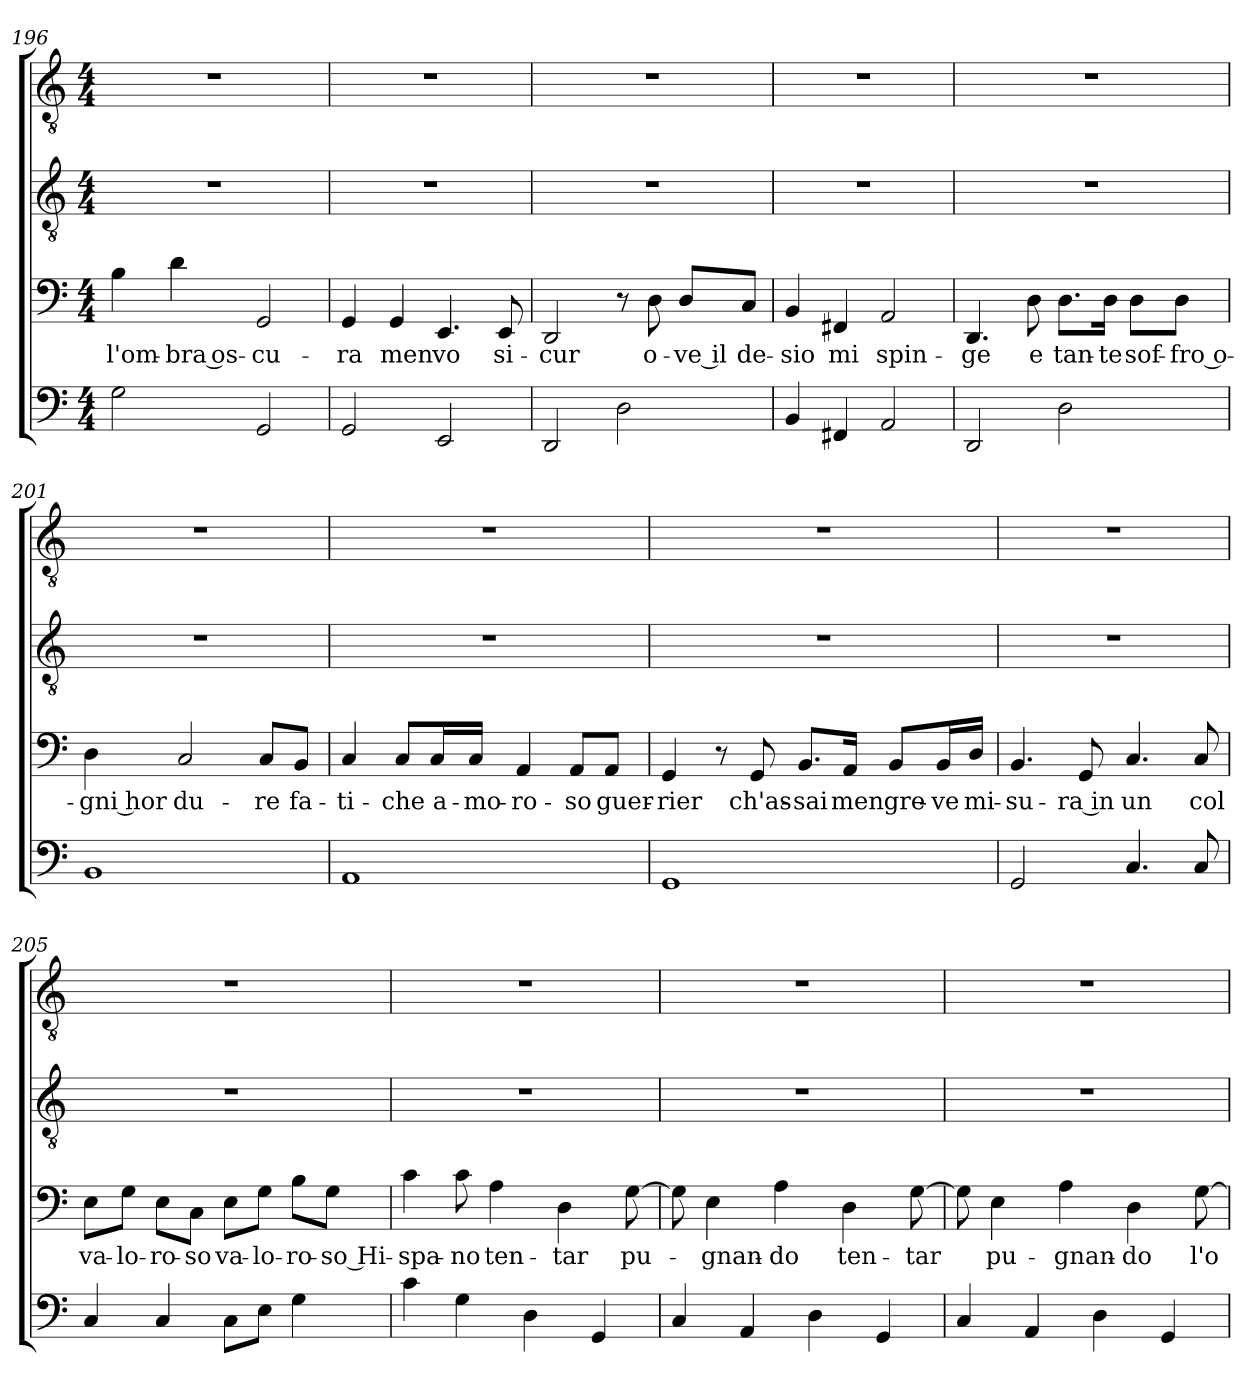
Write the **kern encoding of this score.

**kern	**kern	**text	**kern	**kern
*part4	*part3	*part3	*part2	*part1
*staff4	*staff3	*staff3	*staff2	*staff1
!!LO:LB:g=z
*clefF4	*clefF4	*	*clefGv2	*clefGv2
*k[]	*k[]	*	*k[]	*k[]
*C:	*C:	*	*C:	*C:
*M4/4	*M4/4	*	*M4/4	*M4/4
=196	=196	=196	=196	=196
!	!	!LO:LY:b	!	!
2G\	4B\	-l'om-	1r	1r
!	!	!LO:LY:b	!	!
.	4d\	-bra os-	.	.
!	!	!LO:LY:b	!	!
2GG/	2GG/	-cu-	.	.
=197	=197	=197	=197	=197
!	!	!LO:LY:b	!	!
2GG/	4GG/	-ra	1r	1r
!	!	!LO:LY:b	!	!
.	4GG/	men	.	.
!	!	!LO:LY:b	!	!
2EE/	4.EE/	vo	.	.
!	!	!LO:LY:b	!	!
.	8EE/	si-	.	.
=198	=198	=198	=198	=198
!	!	!LO:LY:b	!	!
2DD/	2DD/	-cur	1r	1r
2D\	8r	.	.	.
!	!	!LO:LY:b	!	!
.	8D\	o-	.	.
!	!	!LO:LY:b	!	!
.	8D/L	-ve il	.	.
!	!	!LO:LY:b	!	!
.	8C/J	de-	.	.
=199	=199	=199	=199	=199
!	!	!LO:LY:b	!	!
4BB/	4BB/	-sio	1r	1r
!	!	!LO:LY:b	!	!
4FF#X/	4FF#X/	mi	.	.
!	!	!LO:LY:b	!	!
2AA/	2AA/	spin-	.	.
=200	=200	=200	=200	=200
!	!	!LO:LY:b	!	!
2DD/	4.DD/	-ge	1r	1r
!	!	!LO:LY:b	!	!
.	8D\	e	.	.
!	!	!LO:LY:b	!	!
2D\	8.D\L	tan-	.	.
!	!	!LO:LY:b	!	!
.	16D\Jk	-te	.	.
!	!	!LO:LY:b	!	!
.	8D\L	sof-	.	.
!	!	!LO:LY:b	!	!
.	8D\J	-fro o-	.	.
!!LO:LB:g=z
=201	=201	=201	=201	=201
!	!	!LO:LY:b	!	!
1BB	4D\	-gni hor	1r	1r
!	!	!LO:LY:b	!	!
.	2C/	du-	.	.
!	!	!LO:LY:b	!	!
.	8C/L	-re	.	.
!	!	!LO:LY:b	!	!
.	8BB/J	fa-	.	.
=202	=202	=202	=202	=202
!	!	!LO:LY:b	!	!
1AA	4C/	-ti-	1r	1r
!	!	!LO:LY:b	!	!
.	8C/L	-che	.	.
!	!	!LO:LY:b	!	!
.	16C/L	a-	.	.
!	!	!LO:LY:b	!	!
.	16C/JJ	-mo-	.	.
!	!	!LO:LY:b	!	!
.	4AA/	-ro-	.	.
!	!	!LO:LY:b	!	!
.	8AA/L	-so	.	.
!	!	!LO:LY:b	!	!
.	8AA/J	guer-	.	.
=203	=203	=203	=203	=203
!	!	!LO:LY:b	!	!
1GG	4GG/	-rier	1r	1r
.	8r	.	.	.
!	!	!LO:LY:b	!	!
.	8GG/	ch'as-	.	.
!	!	!LO:LY:b	!	!
.	8.BB/L	-sai	.	.
!	!	!LO:LY:b	!	!
.	16AA/Jk	men	.	.
!	!	!LO:LY:b	!	!
.	8BB/L	gre-	.	.
!	!	!LO:LY:b	!	!
.	16BB/L	-ve	.	.
!	!	!LO:LY:b	!	!
.	16D/JJ	mi-	.	.
=204	=204	=204	=204	=204
!	!	!LO:LY:b	!	!
2GG/	4.BB/	-su-	1r	1r
!	!	!LO:LY:b	!	!
.	8GG/	-ra in	.	.
!	!	!LO:LY:b	!	!
4.C/	4.C/	un	.	.
!	!	!LO:LY:b	!	!
8C/	8C/	col	.	.
!!LO:LB:g=z
=205	=205	=205	=205	=205
!	!	!LO:LY:b	!	!
4C/	8E\L	va-	1r	1r
!	!	!LO:LY:b	!	!
.	8G\J	-lo-	.	.
!	!	!LO:LY:b	!	!
4C/	8E\L	-ro-	.	.
!	!	!LO:LY:b	!	!
.	8C\J	-so	.	.
!	!	!LO:LY:b	!	!
8C\L	8E\L	va-	.	.
!	!	!LO:LY:b	!	!
8E\J	8G\J	-lo-	.	.
!	!	!LO:LY:b	!	!
4G\	8B\L	-ro-	.	.
!	!	!LO:LY:b	!	!
.	8G\J	-so Hi-	.	.
=206	=206	=206	=206	=206
!	!	!LO:LY:b	!	!
4c\	4c\	-spa-	1r	1r
!	!	!LO:LY:b	!	!
4G\	8c\	-no	.	.
!	!	!LO:LY:b	!	!
.	4A\	ten-	.	.
4D\	.	.	.	.
!	!	!LO:LY:b	!	!
.	4D\	-tar	.	.
4GG/	.	.	.	.
!	!	!LO:LY:b	!	!
.	[8G\	pu-	.	.
=207	=207	=207	=207	=207
4C/	8G\]	.	1r	1r
!	!	!LO:LY:b	!	!
.	4E\	-gnan-	.	.
4AA/	.	.	.	.
!	!	!LO:LY:b	!	!
.	4A\	-do	.	.
4D\	.	.	.	.
!	!	!LO:LY:b	!	!
.	4D\	ten-	.	.
4GG/	.	.	.	.
!	!	!LO:LY:b	!	!
.	[8G\	-tar	.	.
=208	=208	=208	=208	=208
4C/	8G\]	.	1r	1r
!	!	!LO:LY:b	!	!
.	4E\	pu-	.	.
4AA/	.	.	.	.
!	!	!LO:LY:b	!	!
.	4A\	-gnan-	.	.
4D\	.	.	.	.
!	!	!LO:LY:b	!	!
.	4D\	-do	.	.
4GG/	.	.	.	.
!	!	!LO:LY:b	!	!
.	[8G\	l'o-	.	.
=	=	=	=	=
*-	*-	*-	*-	*-
